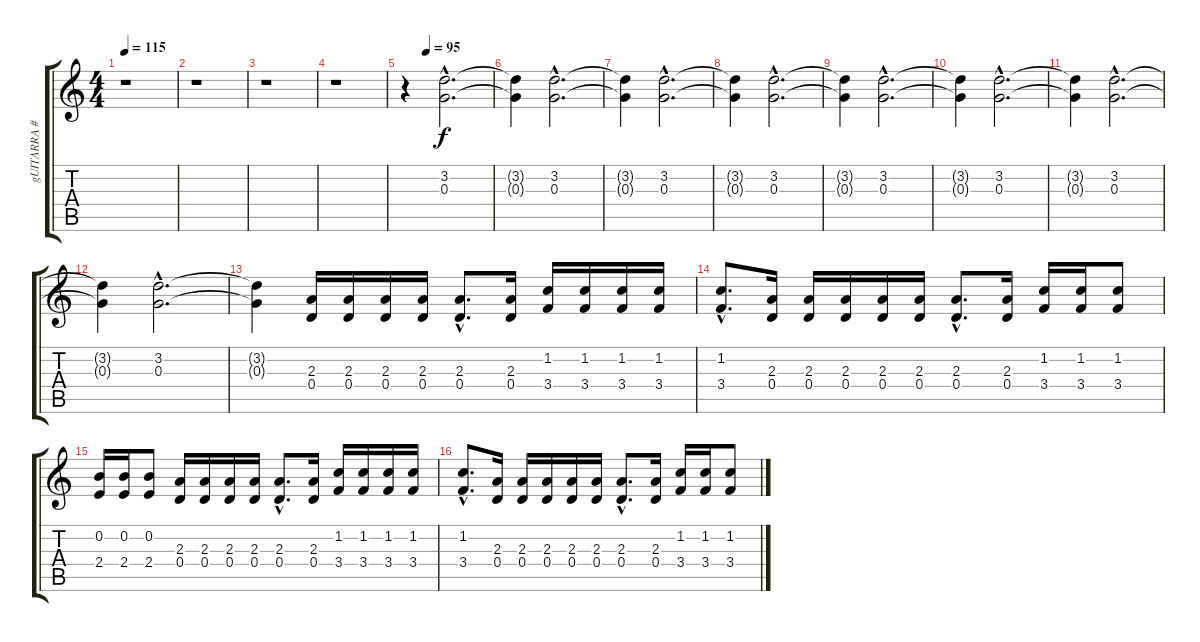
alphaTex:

\track ("gUITARRA #3" "gUITARRA #") {instrument distortionguitar}
\staff {score tabs}
\tuning (E4 B3 G3 D3 A2 E2) {hide}
\ts (4 4)
\tempo 115
\clef g2
\ks c
r.1{dy f instrument distortionguitar} |
r.1 |
r.1 |
r.1 |
\tempo (95 0.25)
r.4 (3.2{hac} 0.3{hac}).2{d} |
(3.2{t} 0.3{t}).4 (3.2{hac} 0.3{hac}).2{d} |
(3.2{t} 0.3{t}).4 (3.2{hac} 0.3{hac}).2{d} |
(3.2{t} 0.3{t}).4 (3.2{hac} 0.3{hac}).2{d} |
(3.2{t} 0.3{t}).4 (3.2{hac} 0.3{hac}).2{d} |
(3.2{t} 0.3{t}).4 (3.2{hac} 0.3{hac}).2{d} |
(3.2{t} 0.3{t}).4 (3.2{hac} 0.3{hac}).2{d} |
(3.2{t} 0.3{t}).4 (3.2{hac} 0.3{hac}).2{d} |
(3.2{t} 0.3{t}).4 (2.3 0.4).16 (2.3 0.4).16 (2.3 0.4).16 (2.3 0.4).16 (2.3{hac} 0.4{hac}).8{d} (2.3 0.4).16 (1.2 3.4).16 (1.2 3.4).16 (1.2 3.4).16 (1.2 3.4).16 |
(1.2{hac} 3.4{hac}).8{d} (2.3 0.4).16 (2.3 0.4).16 (2.3 0.4).16 (2.3 0.4).16 (2.3 0.4).16 (2.3{hac} 0.4{hac}).8{d} (2.3 0.4).16 (1.2 3.4).16 (1.2 3.4).16 (1.2 3.4).8 |
(0.2 2.4).16 (0.2 2.4).16 (0.2 2.4).8 (2.3 0.4).16 (2.3 0.4).16 (2.3 0.4).16 (2.3 0.4).16 (2.3{hac} 0.4{hac}).8{d} (2.3 0.4).16 (1.2 3.4).16 (1.2 3.4).16 (1.2 3.4).16 (1.2 3.4).16 |
(1.2{hac} 3.4{hac}).8{d} (2.3 0.4).16 (2.3 0.4).16 (2.3 0.4).16 (2.3 0.4).16 (2.3 0.4).16 (2.3{hac} 0.4{hac}).8{d} (2.3 0.4).16 (1.2 3.4).16 (1.2 3.4).16 (1.2 3.4).8
